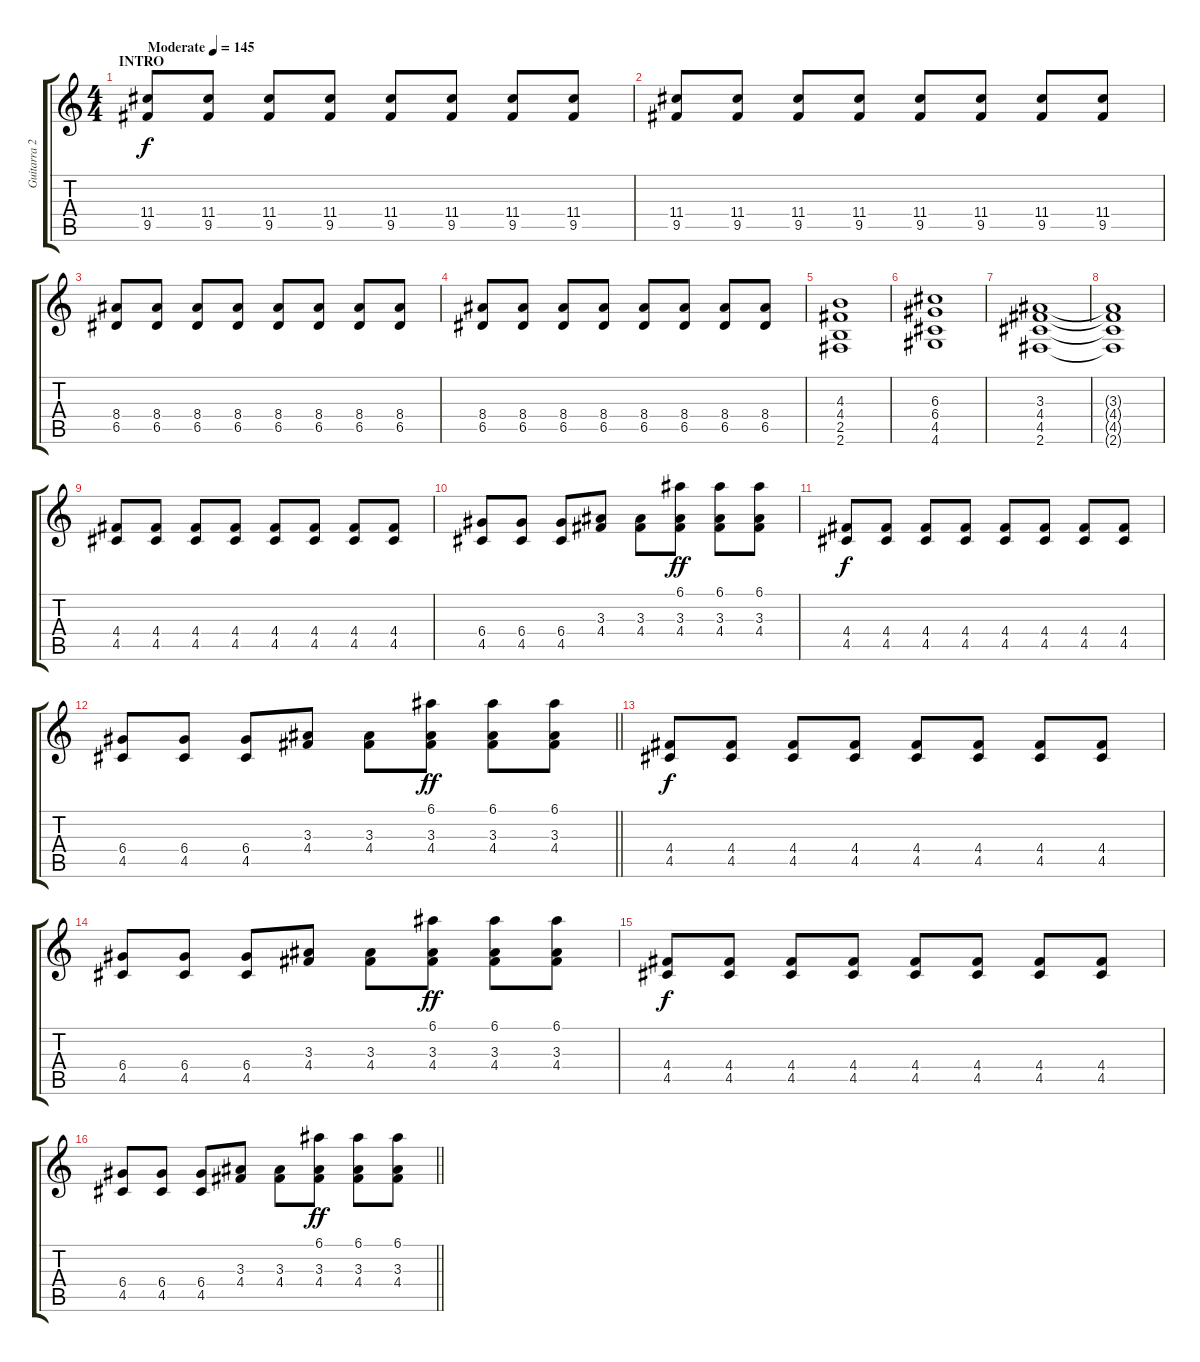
\track ("Guitarra 2" "Guitarra 2") {instrument overdrivenguitar}
\staff {score tabs}
\tuning (E4 B3 G3 D3 A2 E2) {hide}
\ts (4 4)
\section ("" "INTRO")
\tempo (145 "Moderate")
\clef g2
\ks c
(11.4 9.5).8{dy f volume 2 instrument overdrivenguitar} (11.4 9.5).8 (11.4 9.5).8 (11.4 9.5).8 (11.4 9.5).8 (11.4 9.5).8 (11.4 9.5).8 (11.4 9.5).8 |
(11.4 9.5).8 (11.4 9.5).8 (11.4 9.5).8 (11.4 9.5).8 (11.4 9.5).8 (11.4 9.5).8 (11.4 9.5).8 (11.4 9.5).8 |
(8.4 6.5).8 (8.4 6.5).8 (8.4 6.5).8 (8.4 6.5).8 (8.4 6.5).8 (8.4 6.5).8 (8.4 6.5).8 (8.4 6.5).8 |
(8.4 6.5).8 (8.4 6.5).8 (8.4 6.5).8 (8.4 6.5).8 (8.4 6.5).8 (8.4 6.5).8 (8.4 6.5).8 (8.4 6.5).8 |
(4.3 4.4 2.5 2.6).1{volume 5} |
(6.3 6.4 4.5 4.6).1 |
(3.3 4.4 4.5 2.6).1 |
(3.3{t} 4.4{t} 4.5{t} 2.6{t}).1 |
(4.4 4.5).8 (4.4 4.5).8 (4.4 4.5).8 (4.4 4.5).8 (4.4 4.5).8 (4.4 4.5).8 (4.4 4.5).8 (4.4 4.5).8 |
(6.4 4.5).8 (6.4 4.5).8 (6.4 4.5).8 (3.3 4.4).8 (3.3 4.4).8 (6.1 3.3 4.4).8{dy ff} (6.1 3.3 4.4).8 (6.1 3.3 4.4).8 |
(4.4 4.5).8{dy f} (4.4 4.5).8 (4.4 4.5).8 (4.4 4.5).8 (4.4 4.5).8 (4.4 4.5).8 (4.4 4.5).8 (4.4 4.5).8 |
\barLineRight lightlight
(6.4 4.5).8 (6.4 4.5).8 (6.4 4.5).8 (3.3 4.4).8 (3.3 4.4).8 (6.1 3.3 4.4).8{dy ff} (6.1 3.3 4.4).8 (6.1 3.3 4.4).8 |
(4.4 4.5).8{dy f} (4.4 4.5).8 (4.4 4.5).8 (4.4 4.5).8 (4.4 4.5).8 (4.4 4.5).8 (4.4 4.5).8 (4.4 4.5).8 |
(6.4 4.5).8 (6.4 4.5).8 (6.4 4.5).8 (3.3 4.4).8 (3.3 4.4).8 (6.1 3.3 4.4).8{dy ff} (6.1 3.3 4.4).8 (6.1 3.3 4.4).8 |
(4.4 4.5).8{dy f} (4.4 4.5).8 (4.4 4.5).8 (4.4 4.5).8 (4.4 4.5).8 (4.4 4.5).8 (4.4 4.5).8 (4.4 4.5).8 |
\barLineRight lightlight
(6.4 4.5).8 (6.4 4.5).8 (6.4 4.5).8 (3.3 4.4).8 (3.3 4.4).8 (6.1 3.3 4.4).8{dy ff} (6.1 3.3 4.4).8 (6.1 3.3 4.4).8
